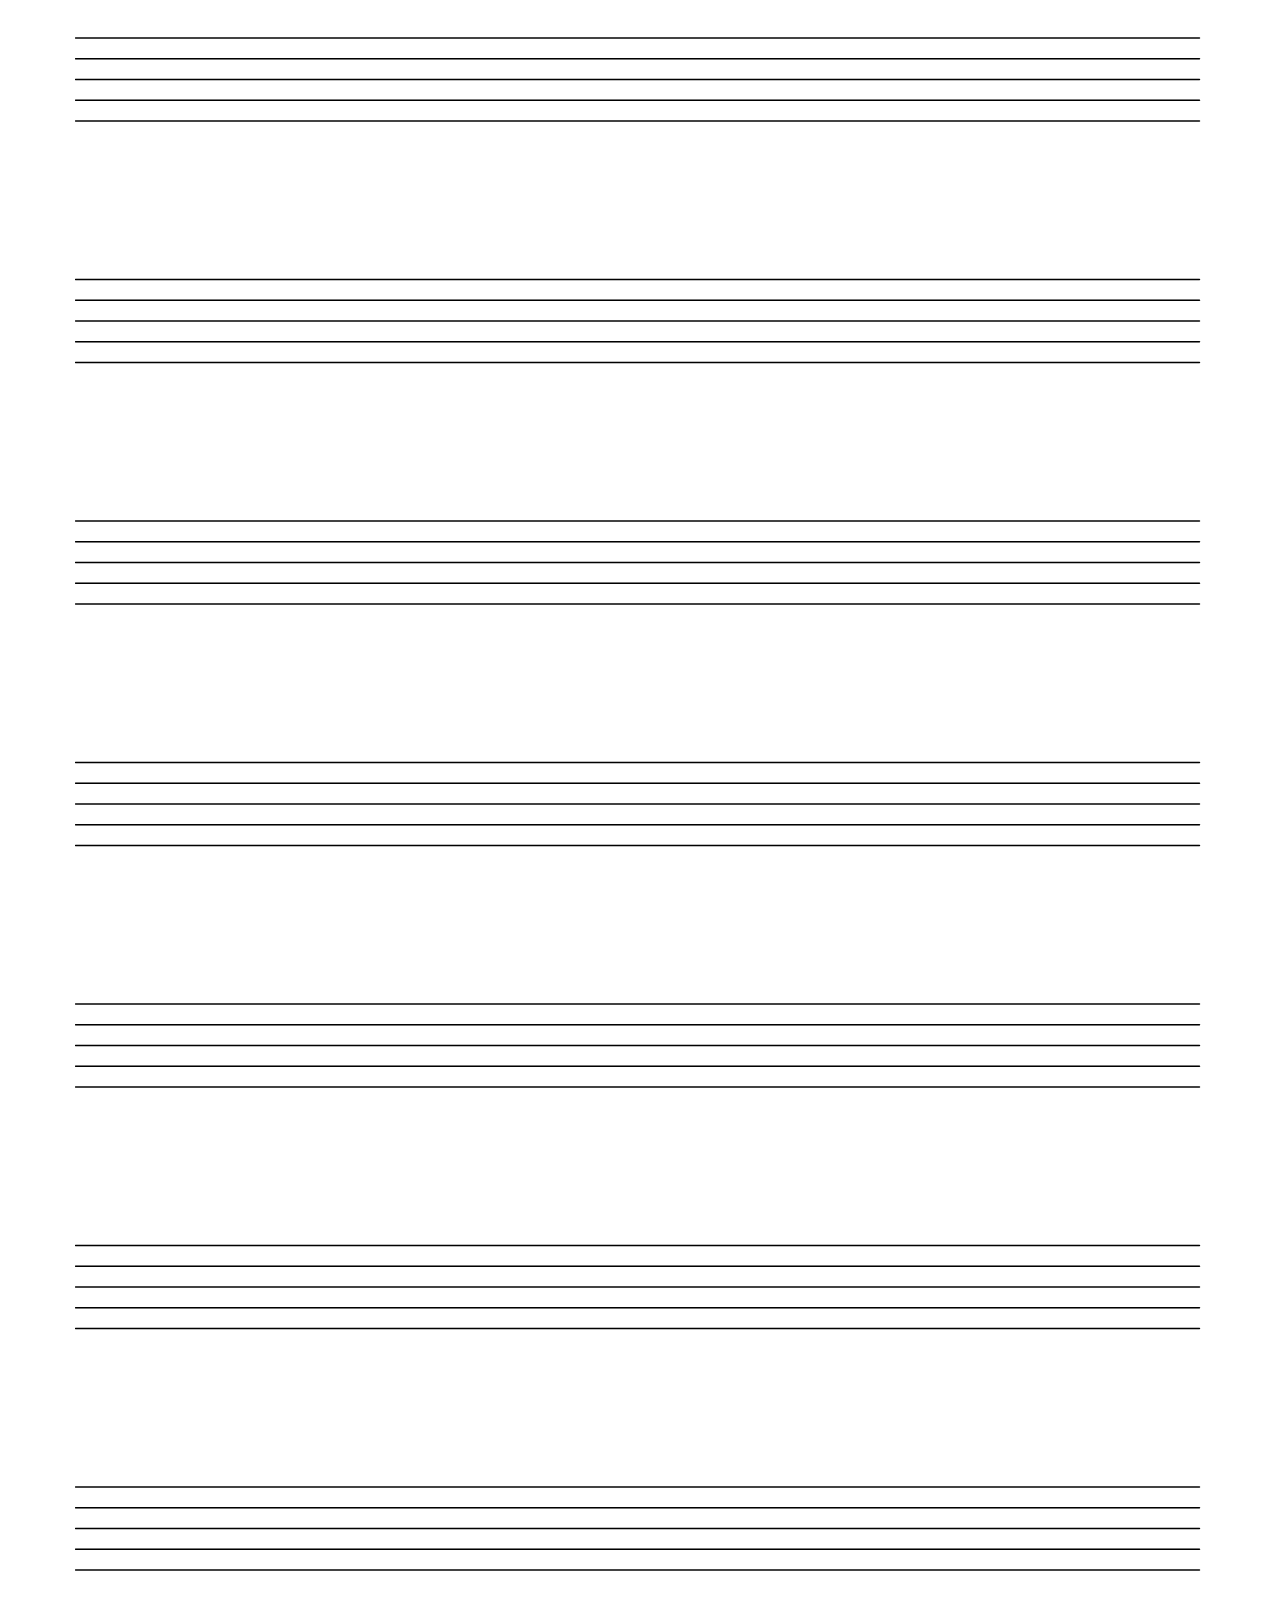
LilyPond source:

%% -*- Mode: LilyPond -*-

\version "2.20.0"

#(set-global-staff-size 40)

\score {
  {
    \repeat unfold 7 { s1 \break }
  }
  \layout {
    indent = 0\in
    \context {
      \Staff
      \remove "Time_signature_engraver"
      \remove "Clef_engraver"
      \remove "Bar_engraver"
    }
    \context {
      \Score
      \remove "Bar_number_engraver"
    }
  }
}

% uncomment these lines for "letter" size
% {
\paper {
  #(set-paper-size "letter")
  ragged-last-bottom = ##f
  line-width = 7.5\in
  left-margin = 0.5\in
  bottom-margin = 0.25\in
  top-margin = 0.25\in
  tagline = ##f
}
% }

% uncomment these lines for "A4" size
%{
\paper {
  #(set-paper-size "a4")
  ragged-last-bottom = ##f
  line-width = 180
  left-margin = 15
  bottom-margin = 10
  top-margin = 10
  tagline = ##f
}
%}
